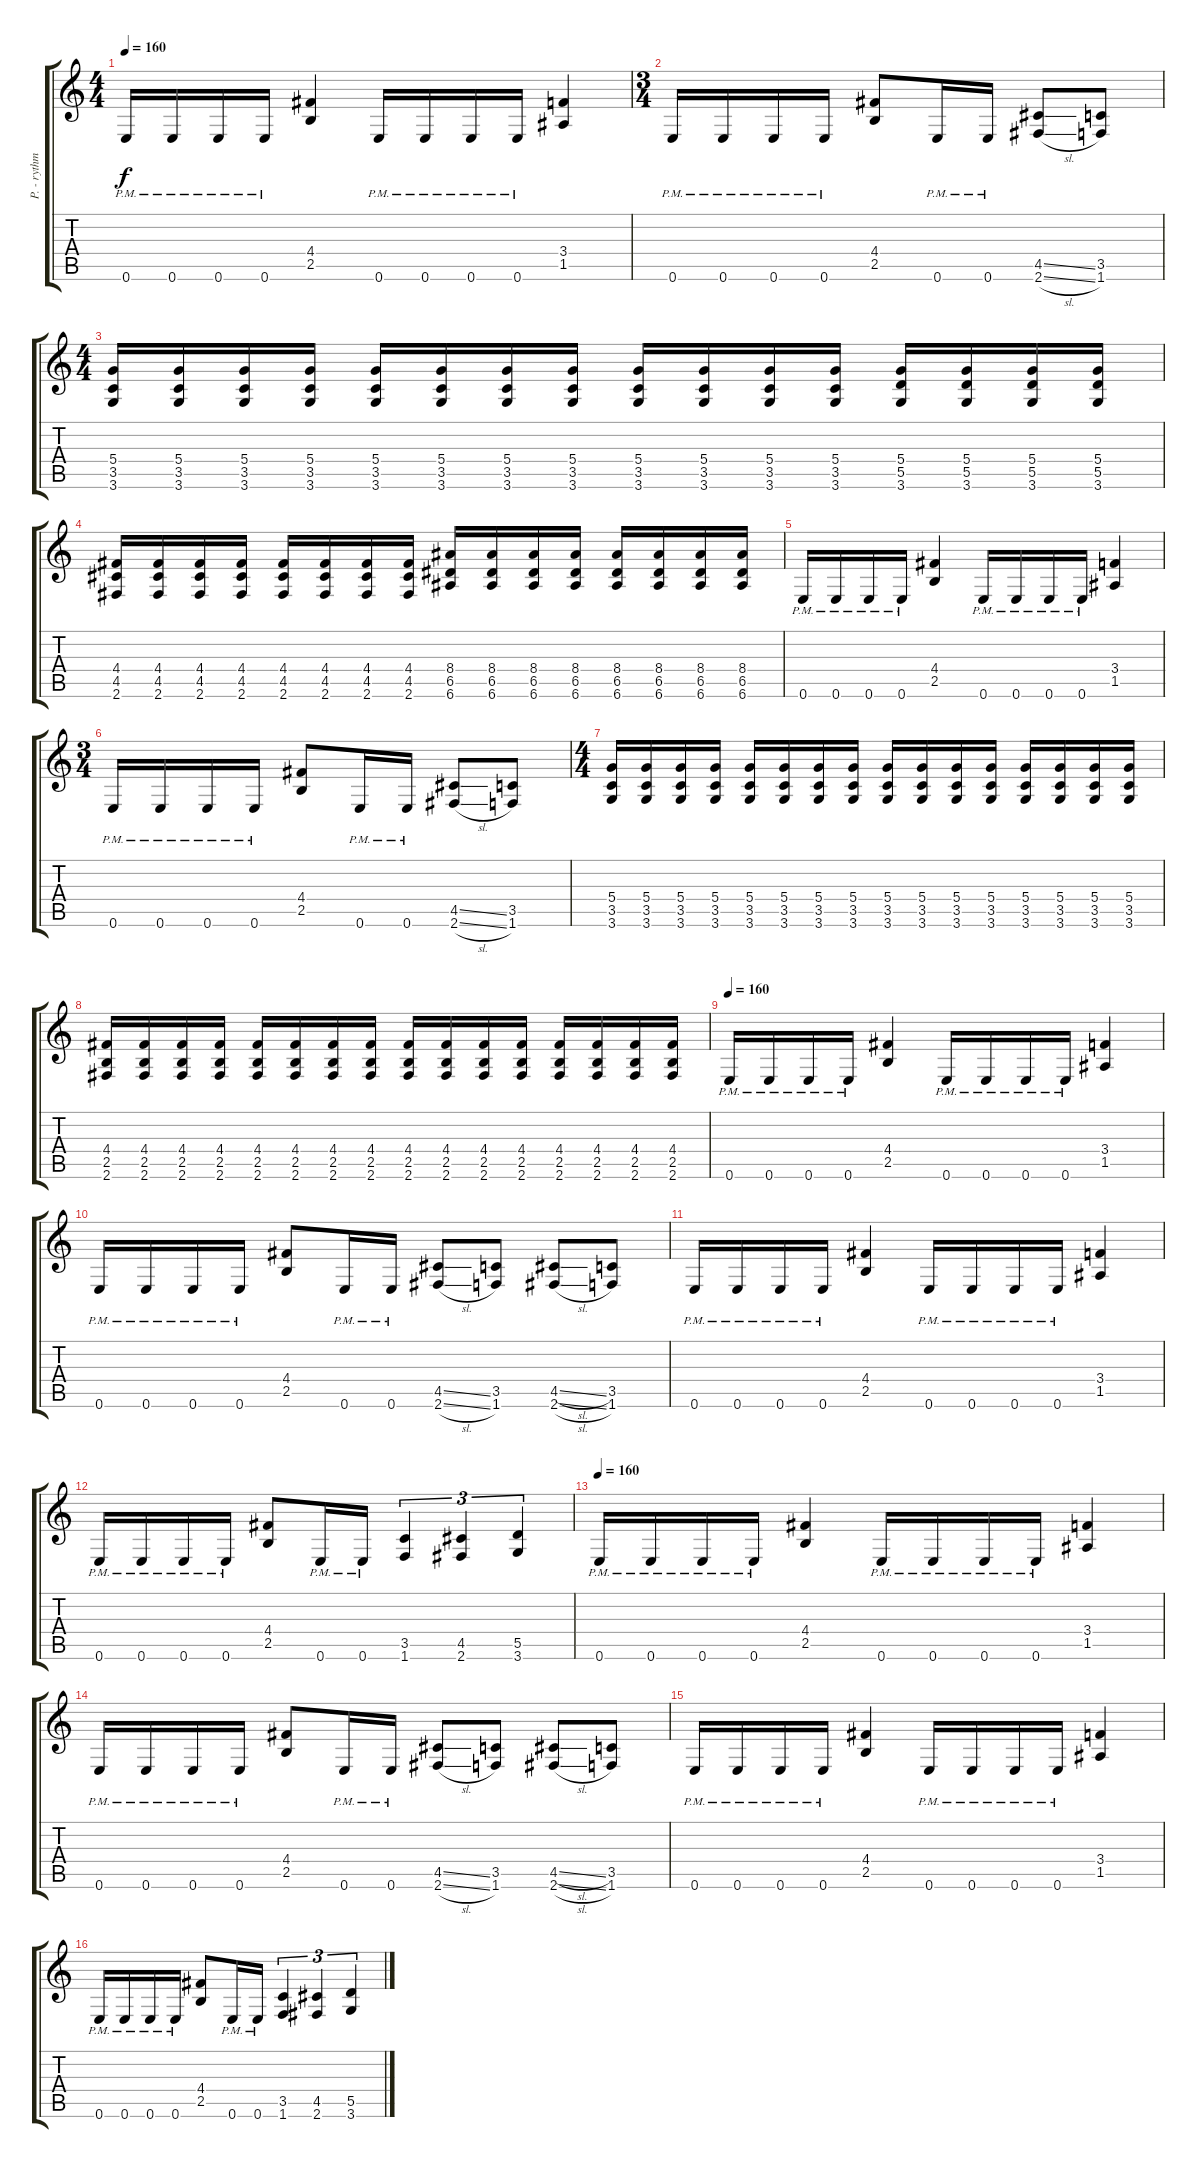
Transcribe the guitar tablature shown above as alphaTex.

\track ("P. - rythm guitar" "P. - rythm") {instrument distortionguitar}
\staff {score tabs}
\tuning (E4 B3 G3 D3 A2 E2) {hide}
\ts (4 4)
\tempo 160
\clef g2
\ks c
0.6{pm}.16{dy f} 0.6{pm}.16 0.6{pm}.16 0.6{pm}.16 (4.4 2.5).4 0.6{pm}.16 0.6{pm}.16 0.6{pm}.16 0.6{pm}.16 (3.4 1.5).4 |
\ts (3 4)
0.6{pm}.16 0.6{pm}.16 0.6{pm}.16 0.6{pm}.16 (4.4 2.5).8 0.6{pm}.16 0.6{pm}.16 (4.5{ss} 2.6{sl}).8 (3.5 1.6).8 |
\ts (4 4)
(5.4 3.5 3.6).16 (5.4 3.5 3.6).16 (5.4 3.5 3.6).16 (5.4 3.5 3.6).16 (5.4 3.5 3.6).16 (5.4 3.5 3.6).16 (5.4 3.5 3.6).16 (5.4 3.5 3.6).16 (5.4 3.5 3.6).16 (5.4 3.5 3.6).16 (5.4 3.5 3.6).16 (5.4 3.5 3.6).16 (5.4 5.5 3.6).16 (5.4 5.5 3.6).16 (5.4 5.5 3.6).16 (5.4 5.5 3.6).16 |
(4.4 4.5 2.6).16 (4.4 4.5 2.6).16 (4.4 4.5 2.6).16 (4.4 4.5 2.6).16 (4.4 4.5 2.6).16 (4.4 4.5 2.6).16 (4.4 4.5 2.6).16 (4.4 4.5 2.6).16 (8.4 6.5 6.6).16 (8.4 6.5 6.6).16 (8.4 6.5 6.6).16 (8.4 6.5 6.6).16 (8.4 6.5 6.6).16 (8.4 6.5 6.6).16 (8.4 6.5 6.6).16 (8.4 6.5 6.6).16 |
0.6{pm}.16 0.6{pm}.16 0.6{pm}.16 0.6{pm}.16 (4.4 2.5).4 0.6{pm}.16 0.6{pm}.16 0.6{pm}.16 0.6{pm}.16 (3.4 1.5).4 |
\ts (3 4)
0.6{pm}.16 0.6{pm}.16 0.6{pm}.16 0.6{pm}.16 (4.4 2.5).8 0.6{pm}.16 0.6{pm}.16 (4.5{ss} 2.6{sl}).8 (3.5 1.6).8 |
\ts (4 4)
(5.4 3.5 3.6).16 (5.4 3.5 3.6).16 (5.4 3.5 3.6).16 (5.4 3.5 3.6).16 (5.4 3.5 3.6).16 (5.4 3.5 3.6).16 (5.4 3.5 3.6).16 (5.4 3.5 3.6).16 (5.4 3.5 3.6).16 (5.4 3.5 3.6).16 (5.4 3.5 3.6).16 (5.4 3.5 3.6).16 (5.4 3.5 3.6).16 (5.4 3.5 3.6).16 (5.4 3.5 3.6).16 (5.4 3.5 3.6).16 |
(4.4 2.5 2.6).16 (4.4 2.5 2.6).16 (4.4 2.5 2.6).16 (4.4 2.5 2.6).16 (4.4 2.5 2.6).16 (4.4 2.5 2.6).16 (4.4 2.5 2.6).16 (4.4 2.5 2.6).16 (4.4 2.5 2.6).16 (4.4 2.5 2.6).16 (4.4 2.5 2.6).16 (4.4 2.5 2.6).16 (4.4 2.5 2.6).16 (4.4 2.5 2.6).16 (4.4 2.5 2.6).16 (4.4 2.5 2.6).16 |
\tempo 160
0.6{pm}.16 0.6{pm}.16 0.6{pm}.16 0.6{pm}.16 (4.4 2.5).4 0.6{pm}.16 0.6{pm}.16 0.6{pm}.16 0.6{pm}.16 (3.4 1.5).4 |
0.6{pm}.16 0.6{pm}.16 0.6{pm}.16 0.6{pm}.16 (4.4 2.5).8 0.6{pm}.16 0.6{pm}.16 (4.5{ss} 2.6{sl}).8 (3.5 1.6).8 (4.5{sl} 2.6{sl}).8 (3.5 1.6).8 |
0.6{pm}.16 0.6{pm}.16 0.6{pm}.16 0.6{pm}.16 (4.4 2.5).4 0.6{pm}.16 0.6{pm}.16 0.6{pm}.16 0.6{pm}.16 (3.4 1.5).4 |
0.6{pm}.16 0.6{pm}.16 0.6{pm}.16 0.6{pm}.16 (4.4 2.5).8 0.6{pm}.16 0.6{pm}.16 (3.5 1.6).4{tu (3 2)} (4.5 2.6).4{tu (3 2)} (5.5 3.6).4{tu (3 2)} |
\tempo 160
0.6{pm}.16 0.6{pm}.16 0.6{pm}.16 0.6{pm}.16 (4.4 2.5).4 0.6{pm}.16 0.6{pm}.16 0.6{pm}.16 0.6{pm}.16 (3.4 1.5).4 |
0.6{pm}.16 0.6{pm}.16 0.6{pm}.16 0.6{pm}.16 (4.4 2.5).8 0.6{pm}.16 0.6{pm}.16 (4.5{ss} 2.6{sl}).8 (3.5 1.6).8 (4.5{sl} 2.6{sl}).8 (3.5 1.6).8 |
0.6{pm}.16 0.6{pm}.16 0.6{pm}.16 0.6{pm}.16 (4.4 2.5).4 0.6{pm}.16 0.6{pm}.16 0.6{pm}.16 0.6{pm}.16 (3.4 1.5).4 |
0.6{pm}.16 0.6{pm}.16 0.6{pm}.16 0.6{pm}.16 (4.4 2.5).8 0.6{pm}.16 0.6{pm}.16 (3.5 1.6).4{tu (3 2)} (4.5 2.6).4{tu (3 2)} (5.5 3.6).4{tu (3 2)}
